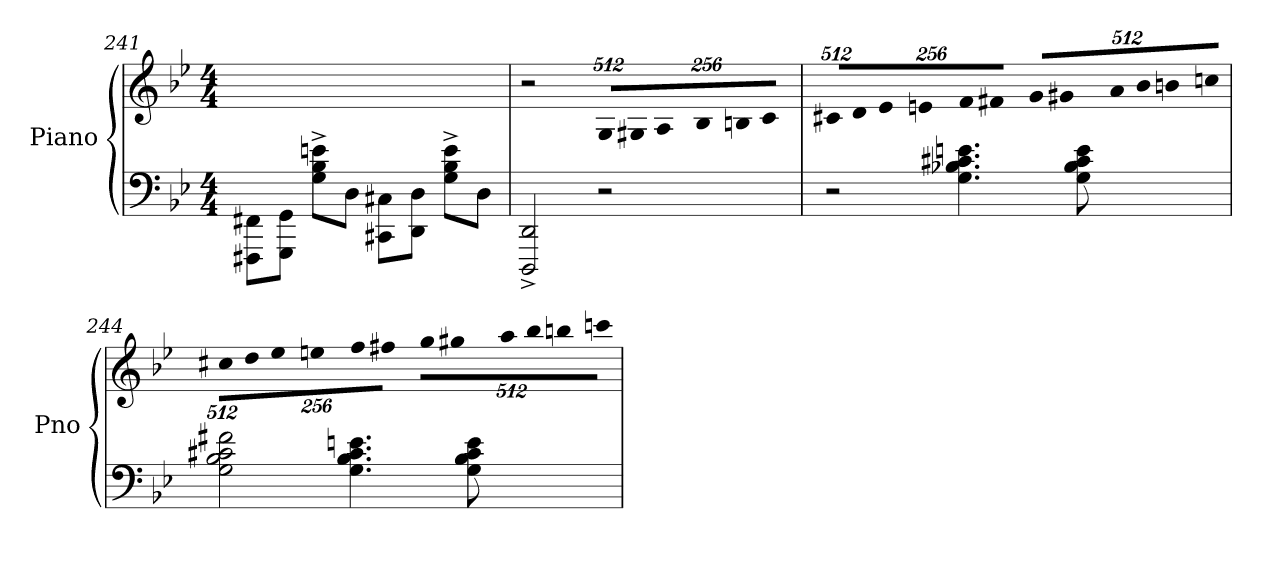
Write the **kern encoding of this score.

**kern	**kern
*part1	*part1
*staff2	*staff1
*I"Piano	*
*I'Pno	*
*clefF4	*clefG2
*k[b-e-]	*k[b-e-]
*B-:	*B-:
*M4/4	*M4/4
=241	=241
*^	*
4ryy	8FFF#X\ 8FF#X\L	4ryy
.	8GGG\ 8GG\J	.
8G\^< 8B-\^< 8en\^<L	4ryy	4ryy
8D\J	.	.
4ryy	8CC#X\ 8C#X\L	4ryy
.	8DD\ 8D\J	.
8G\^< 8B-\^< 8e\^<L	4ryy	4ryy
8D\J	.	.
*v	*v	*
!!LO:LB:g=z
=242	=242
2DDD/^< 2DD/^<	2r
*	*Xbrackettup
!	!LO:N:vis=8
2r	4096%341G/L
!	!LO:N:vis=8
.	2048%171G#X/
!	!LO:N:vis=8
.	4096%341A/
!	!LO:N:vis=8
.	4096%341B-/
!	!LO:N:vis=8
.	2048%171Bn/
!	!LO:N:vis=8
.	4096%341c/J
=243	=243
!	!LO:N:vis=8
2r	4096%341c#X/L
!	!LO:N:vis=8
.	2048%171d/
!	!LO:N:vis=8
.	4096%341e-/
!	!LO:N:vis=8
.	4096%341en/
!	!LO:N:vis=8
.	2048%171f/
!	!LO:N:vis=8
.	4096%341f#X/J
!	!LO:N:vis=8
4.G\ 4.B-X\ 4.c#X\ 4.en\	4096%341g/L
!	!LO:N:vis=8
.	2048%171g#X/
!	!LO:N:vis=8
.	4096%341a/
!	!LO:N:vis=8
.	4096%341b-/
!	!LO:N:vis=8
.	2048%171bn/
8G\ 8B-\ 8c#\ 8e\	.
!	!LO:N:vis=8
.	4096%341ccn/J
=244	=244
!	!LO:N:vis=8
2G\ 2B-\ 2c#X\ 2f#X\	4096%341cc#X\L
!	!LO:N:vis=8
.	2048%171dd\
!	!LO:N:vis=8
.	4096%341ee-\
!	!LO:N:vis=8
.	4096%341een\
!	!LO:N:vis=8
.	2048%171ff\
!	!LO:N:vis=8
.	4096%341ff#X\J
!	!LO:N:vis=8
4.G\ 4.B-\ 4.c#\ 4.en\	4096%341gg\L
!	!LO:N:vis=8
.	2048%171gg#X\
!	!LO:N:vis=8
.	4096%341aa\
!	!LO:N:vis=8
.	4096%341bb-\
!	!LO:N:vis=8
.	2048%171bbn\
8G\ 8B-\ 8c#\ 8e\	.
!	!LO:N:vis=8
.	4096%341cccn\J
=	=
*-	*-
